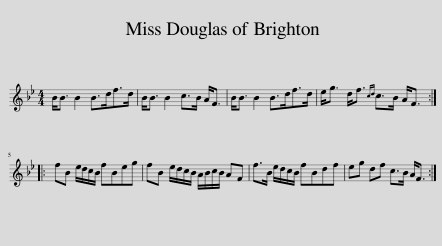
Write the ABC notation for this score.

X:1
L:1/8
M:4/4
I:linebreak $
K:Bb
V:1 treble
V:1
 B<B B2 B>df>d | B<B B2 c>B A<F | B<B B2 B>df>d | e<g d<f{cd} c>B A<F ::$ fB e/d/c/B/ fBeg | %5
 fB e/d/c/B/ A/B/c/B/ AF | f>B e/d/c/B/ fBdf | eg df c>B A<F :| %8
